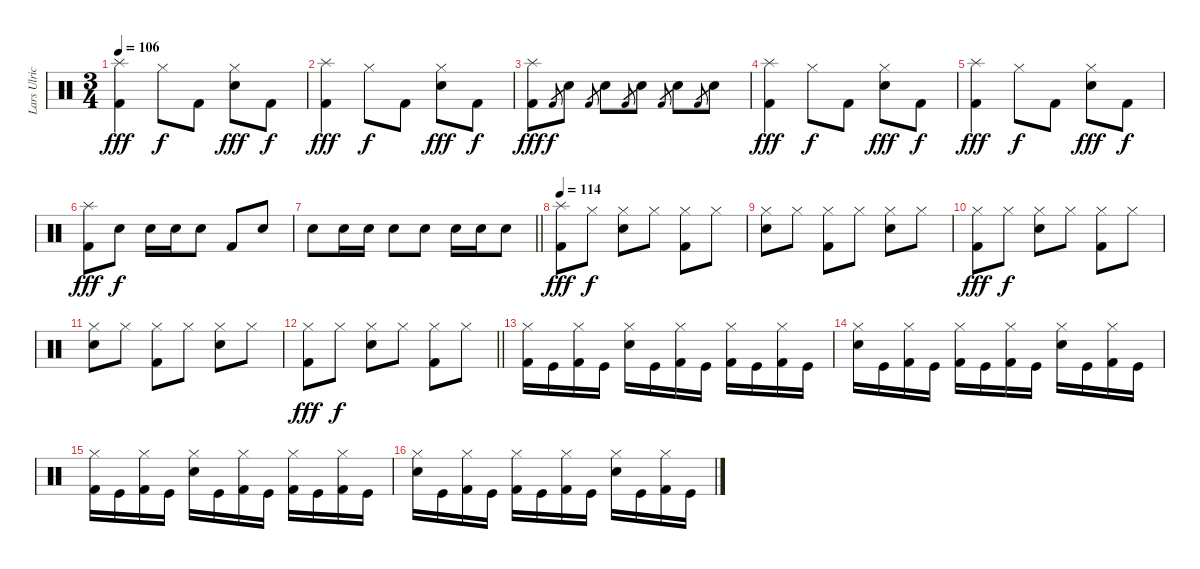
\track ("Lars Ulrich" "Lars Ulric") {instrument percussion}
\staff {score}
\articulation defaults
\ts (3 4)
\tempo 106
\clef neutral
\ks c
("Splash (hit)" "Kick (hit) 2").4{dy fff} "Hi-Hat (closed)".8{dy f} "Kick (hit) 2".8 ("Hi-Hat (closed)" "Electric Snare (hit)").8{dy fff} "Kick (hit) 2".8{dy f} |
("Splash (hit)" "Kick (hit) 2").4{dy fff} "Hi-Hat (closed)".8{dy f} "Kick (hit) 2".8 ("Hi-Hat (closed)" "Electric Snare (hit)").8{dy fff} "Kick (hit) 2".8{dy f} |
("Splash (hit)" "Kick (hit) 2").8{dy fff} "Kick (hit) 2".8{gr dy f} "Electric Snare (hit)".8 "Kick (hit) 2".8{gr} "Electric Snare (hit)".8 "Kick (hit) 2".8{gr} "Electric Snare (hit)".8 "Kick (hit) 2".8{gr} "Electric Snare (hit)".8 "Kick (hit) 2".8{gr} "Electric Snare (hit)".8 |
("Splash (hit)" "Kick (hit) 2").4{dy fff} "Hi-Hat (closed)".8{dy f} "Kick (hit) 2".8 ("Hi-Hat (closed)" "Electric Snare (hit)").8{dy fff} "Kick (hit) 2".8{dy f} |
("Splash (hit)" "Kick (hit) 2").4{dy fff} "Hi-Hat (closed)".8{dy f} "Kick (hit) 2".8 ("Hi-Hat (closed)" "Electric Snare (hit)").8{dy fff} "Kick (hit) 2".8{dy f} |
("Splash (hit)" "Kick (hit) 2").8{dy fff} "Electric Snare (hit)".8{dy f} "Electric Snare (hit)".16 "Electric Snare (hit)".16 "Electric Snare (hit)".8 "Kick (hit) 2".8 "Electric Snare (hit)".8 |
\barLineRight lightlight "Electric Snare (hit)".8 "Electric Snare (hit)".16 "Electric Snare (hit)".16 "Electric Snare (hit)".8 "Electric Snare (hit)".8 "Electric Snare (hit)".16 "Electric Snare (hit)".16 "Electric Snare (hit)".8
|
\tempo 114
("Splash (hit)" "Kick (hit) 2").8{dy fff} "Hi-Hat (closed)".8{dy f} ("Hi-Hat (closed)" "Electric Snare (hit)").8 "Hi-Hat (closed)".8 ("Hi-Hat (closed)" "Kick (hit) 2").8 "Hi-Hat (closed)".8 |
("Hi-Hat (closed)" "Electric Snare (hit)").8 "Hi-Hat (closed)".8 ("Hi-Hat (closed)" "Kick (hit) 2").8 "Hi-Hat (closed)".8 ("Hi-Hat (closed)" "Electric Snare (hit)").8 "Hi-Hat (closed)".8 |
("Hi-Hat (closed)" "Kick (hit) 2").8{dy fff} "Hi-Hat (closed)".8{dy f} ("Hi-Hat (closed)" "Electric Snare (hit)").8 "Hi-Hat (closed)".8 ("Hi-Hat (closed)" "Kick (hit) 2").8 "Hi-Hat (closed)".8 |
("Hi-Hat (closed)" "Electric Snare (hit)").8 "Hi-Hat (closed)".8 ("Hi-Hat (closed)" "Kick (hit) 2").8 "Hi-Hat (closed)".8 ("Hi-Hat (closed)" "Electric Snare (hit)").8 "Hi-Hat (closed)".8 |
\barLineRight lightlight
("Hi-Hat (closed)" "Kick (hit) 2").8{dy fff} "Hi-Hat (closed)".8{dy f} ("Hi-Hat (closed)" "Electric Snare (hit)").8 "Hi-Hat (closed)".8 ("Hi-Hat (closed)" "Kick (hit) 2").8 "Hi-Hat (closed)".8 |
("Hi-Hat (closed)" "Kick (hit) 2").16 "Kick (hit)".16 ("Hi-Hat (closed)" "Kick (hit) 2").16 "Kick (hit)".16 ("Hi-Hat (closed)" "Electric Snare (hit)").16 "Kick (hit)".16 ("Hi-Hat (closed)" "Kick (hit) 2").16 "Kick (hit)".16 ("Hi-Hat (closed)" "Kick (hit) 2").16 "Kick (hit)".16 ("Hi-Hat (closed)" "Kick (hit) 2").16 "Kick (hit)".16 |
("Hi-Hat (closed)" "Electric Snare (hit)").16 "Kick (hit)".16 ("Hi-Hat (closed)" "Kick (hit) 2").16 "Kick (hit)".16 ("Hi-Hat (closed)" "Kick (hit) 2").16 "Kick (hit)".16 ("Hi-Hat (closed)" "Kick (hit) 2").16 "Kick (hit)".16 ("Hi-Hat (closed)" "Electric Snare (hit)").16 "Kick (hit)".16 ("Hi-Hat (closed)" "Kick (hit) 2").16 "Kick (hit)".16 |
("Hi-Hat (closed)" "Kick (hit) 2").16 "Kick (hit)".16 ("Hi-Hat (closed)" "Kick (hit) 2").16 "Kick (hit)".16 ("Hi-Hat (closed)" "Electric Snare (hit)").16 "Kick (hit)".16 ("Hi-Hat (closed)" "Kick (hit) 2").16 "Kick (hit)".16 ("Hi-Hat (closed)" "Kick (hit) 2").16 "Kick (hit)".16 ("Hi-Hat (closed)" "Kick (hit) 2").16 "Kick (hit)".16 |
("Hi-Hat (closed)" "Electric Snare (hit)").16 "Kick (hit)".16 ("Hi-Hat (closed)" "Kick (hit) 2").16 "Kick (hit)".16 ("Hi-Hat (closed)" "Kick (hit) 2").16 "Kick (hit)".16 ("Hi-Hat (closed)" "Kick (hit) 2").16 "Kick (hit)".16 ("Hi-Hat (closed)" "Electric Snare (hit)").16 "Kick (hit)".16 ("Hi-Hat (closed)" "Kick (hit) 2").16 "Kick (hit)".16
